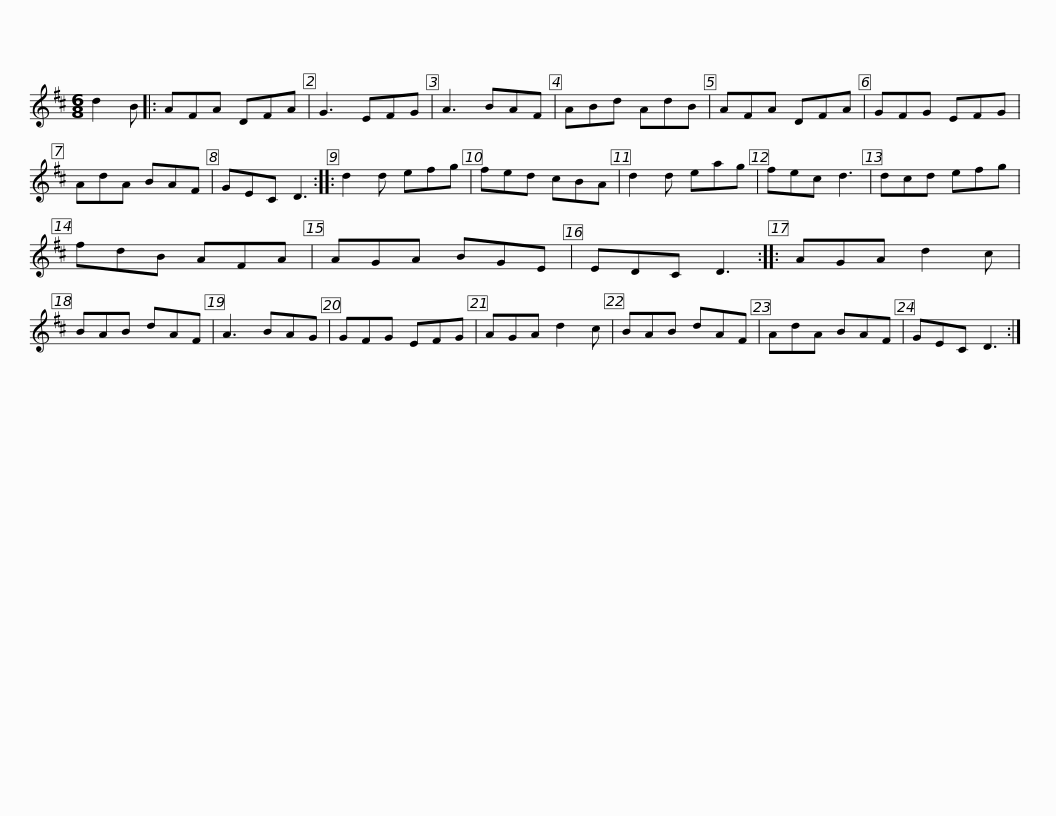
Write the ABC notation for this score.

X:1
L:1/8
M:6/8
I:linebreak $
K:D
V:1 treble
V:1
 d2 B |: AFA DFA | G3 EFG | A3 BAF | ABd AdB | %5
 AFA DFA | GFG EFG | AdA BAF |$ GEC D3 :: d2 d efg | %10
 fed cBA | d2 d eag | fec d3 | dcd efg | fdB AFA | %15
 AGA BGE |$ EDC D3 :: AGA d2 c | BAB dAF | A3 BAG | %20
 GFG EFG | AGA d2 c | BAB dAF | AdA BAF |$ GEC D3 :| %25
